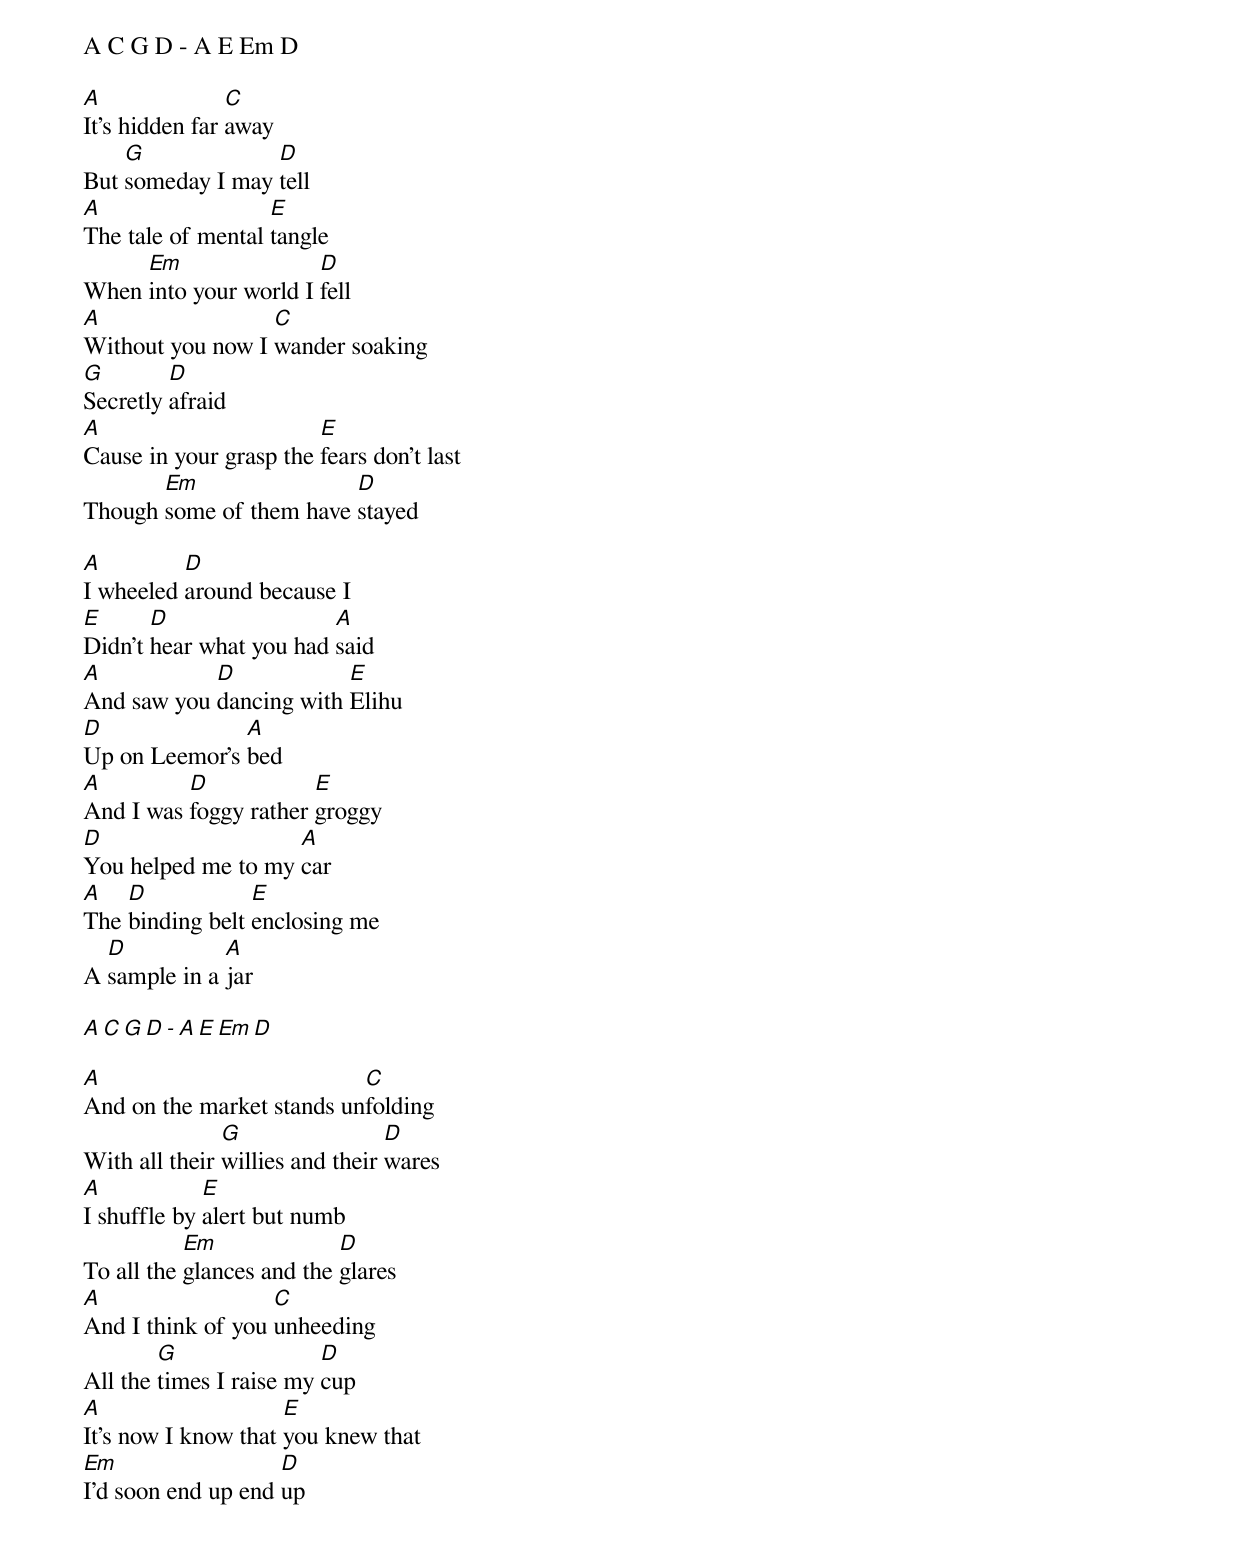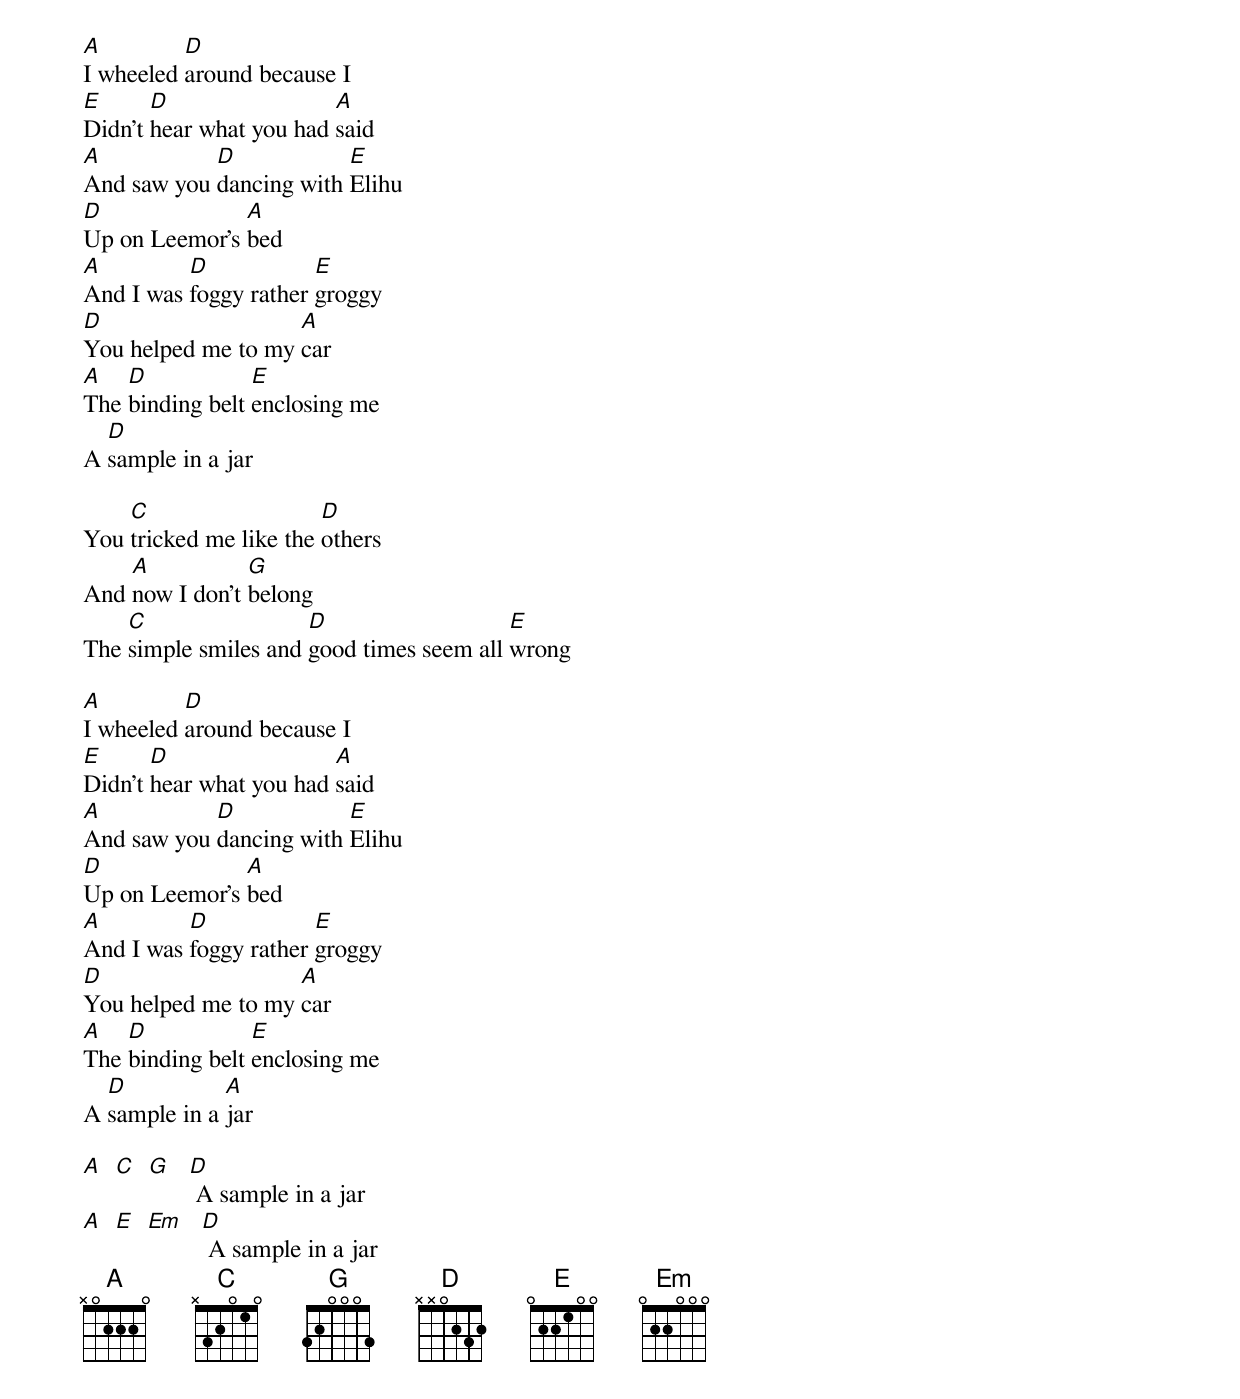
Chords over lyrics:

A C G D - A E Em D

A               C
It's hidden far away
    G             D
But someday I may tell
A                  E
The tale of mental tangle
     Em                D
When into your world I fell
A                 C
Without you now I wander soaking
G        D
Secretly afraid
A                       E
Cause in your grasp the fears don't last
       Em                D
Though some of them have stayed

A         D
I wheeled around because I
E      D                 A
Didn't hear what you had said
A           D            E
And saw you dancing with Elihu
D              A
Up on Leemor's bed
A         D            E
And I was foggy rather groggy
D                   A
You helped me to my car
A   D            E
The binding belt enclosing me
  D           A
A sample in a jar

A C G D - A E Em D

A                          C
And on the market stands unfolding
               G                 D
With all their willies and their wares
A            E
I shuffle by alert but numb
           Em              D
To all the glances and the glares
A                  C
And I think of you unheeding
        G                D
All the times I raise my cup
A                    E
It's now I know that you knew that
Em                  D
I'd soon end up end up

A         D
I wheeled around because I
E      D                 A
Didn't hear what you had said
A           D            E
And saw you dancing with Elihu
D              A
Up on Leemor's bed
A         D            E
And I was foggy rather groggy
D                   A
You helped me to my car
A   D            E
The binding belt enclosing me
  D
A sample in a jar

    C                   D
You tricked me like the others
    A           G
And now I don't belong
    C                 D                   E
The simple smiles and good times seem all wrong

A         D
I wheeled around because I
E      D                 A
Didn't hear what you had said
A           D            E
And saw you dancing with Elihu
D              A
Up on Leemor's bed
A         D            E
And I was foggy rather groggy
D                   A
You helped me to my car
A   D            E
The binding belt enclosing me
  D           A
A sample in a jar

A C G  D
        A sample in a jar
A E Em D
        A sample in a jar
